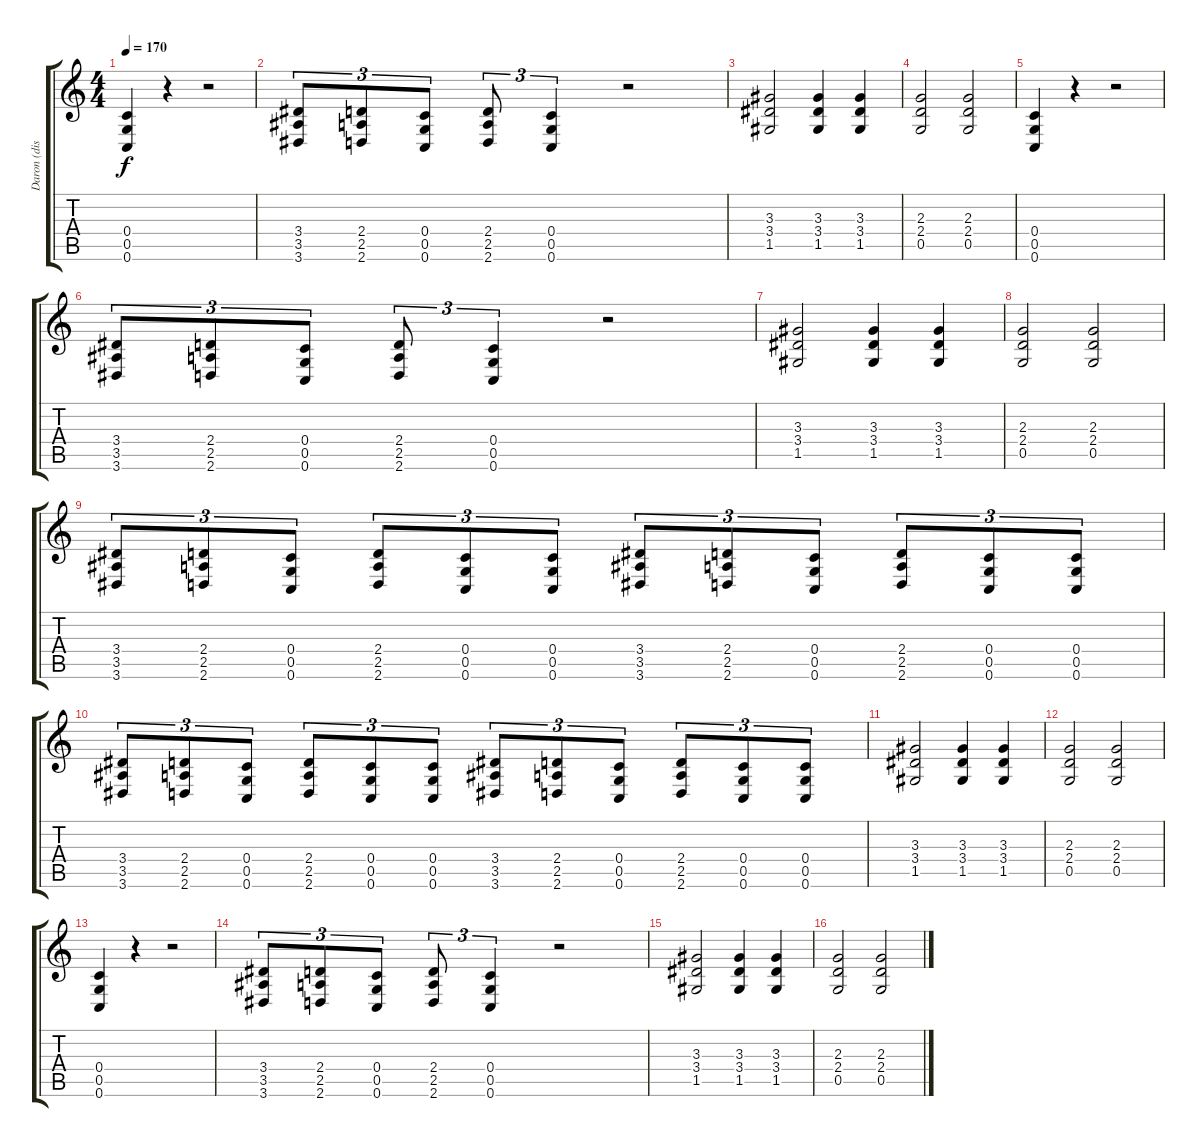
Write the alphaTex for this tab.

\track ("Daron (disto)" "Daron (dis") {instrument overdrivenguitar}
\staff {score tabs}
\tuning (D4 A3 F3 C3 G2 C2) {hide}
\ts (4 4)
\tempo 170
\clef g2
\ks c
(0.4 0.5 0.6).4{dy f} r.4 r.2 |
(3.4 3.5 3.6).8{tu (3 2)} (2.4 2.5 2.6).8{tu (3 2)} (0.4 0.5 0.6).8{tu (3 2)} (2.4 2.5 2.6).8{tu (3 2)} (0.4 0.5 0.6).4{tu (3 2)} r.2 |
(3.3 3.4 1.5).2 (3.3 3.4 1.5).4 (3.3 3.4 1.5).4 |
(2.3 2.4 0.5).2 (2.3 2.4 0.5).2 |
(0.4 0.5 0.6).4 r.4 r.2 |
(3.4 3.5 3.6).8{tu (3 2)} (2.4 2.5 2.6).8{tu (3 2)} (0.4 0.5 0.6).8{tu (3 2)} (2.4 2.5 2.6).8{tu (3 2)} (0.4 0.5 0.6).4{tu (3 2)} r.2 |
(3.3 3.4 1.5).2 (3.3 3.4 1.5).4 (3.3 3.4 1.5).4 |
(2.3 2.4 0.5).2 (2.3 2.4 0.5).2 |
(3.4 3.5 3.6).8{tu (3 2)} (2.4 2.5 2.6).8{tu (3 2)} (0.4 0.5 0.6).8{tu (3 2)} (2.4 2.5 2.6).8{tu (3 2)} (0.4 0.5 0.6).8{tu (3 2)} (0.4 0.5 0.6).8{tu (3 2)} (3.4 3.5 3.6).8{tu (3 2)} (2.4 2.5 2.6).8{tu (3 2)} (0.4 0.5 0.6).8{tu (3 2)} (2.4 2.5 2.6).8{tu (3 2)} (0.4 0.5 0.6).8{tu (3 2)} (0.4 0.5 0.6).8{tu (3 2)} |
(3.4 3.5 3.6).8{tu (3 2)} (2.4 2.5 2.6).8{tu (3 2)} (0.4 0.5 0.6).8{tu (3 2)} (2.4 2.5 2.6).8{tu (3 2)} (0.4 0.5 0.6).8{tu (3 2)} (0.4 0.5 0.6).8{tu (3 2)} (3.4 3.5 3.6).8{tu (3 2)} (2.4 2.5 2.6).8{tu (3 2)} (0.4 0.5 0.6).8{tu (3 2)} (2.4 2.5 2.6).8{tu (3 2)} (0.4 0.5 0.6).8{tu (3 2)} (0.4 0.5 0.6).8{tu (3 2)} |
(3.3 3.4 1.5).2 (3.3 3.4 1.5).4 (3.3 3.4 1.5).4 |
(2.3 2.4 0.5).2 (2.3 2.4 0.5).2 |
(0.4 0.5 0.6).4 r.4 r.2 |
(3.4 3.5 3.6).8{tu (3 2)} (2.4 2.5 2.6).8{tu (3 2)} (0.4 0.5 0.6).8{tu (3 2)} (2.4 2.5 2.6).8{tu (3 2)} (0.4 0.5 0.6).4{tu (3 2)} r.2 |
(3.3 3.4 1.5).2 (3.3 3.4 1.5).4 (3.3 3.4 1.5).4 |
(2.3 2.4 0.5).2 (2.3 2.4 0.5).2
